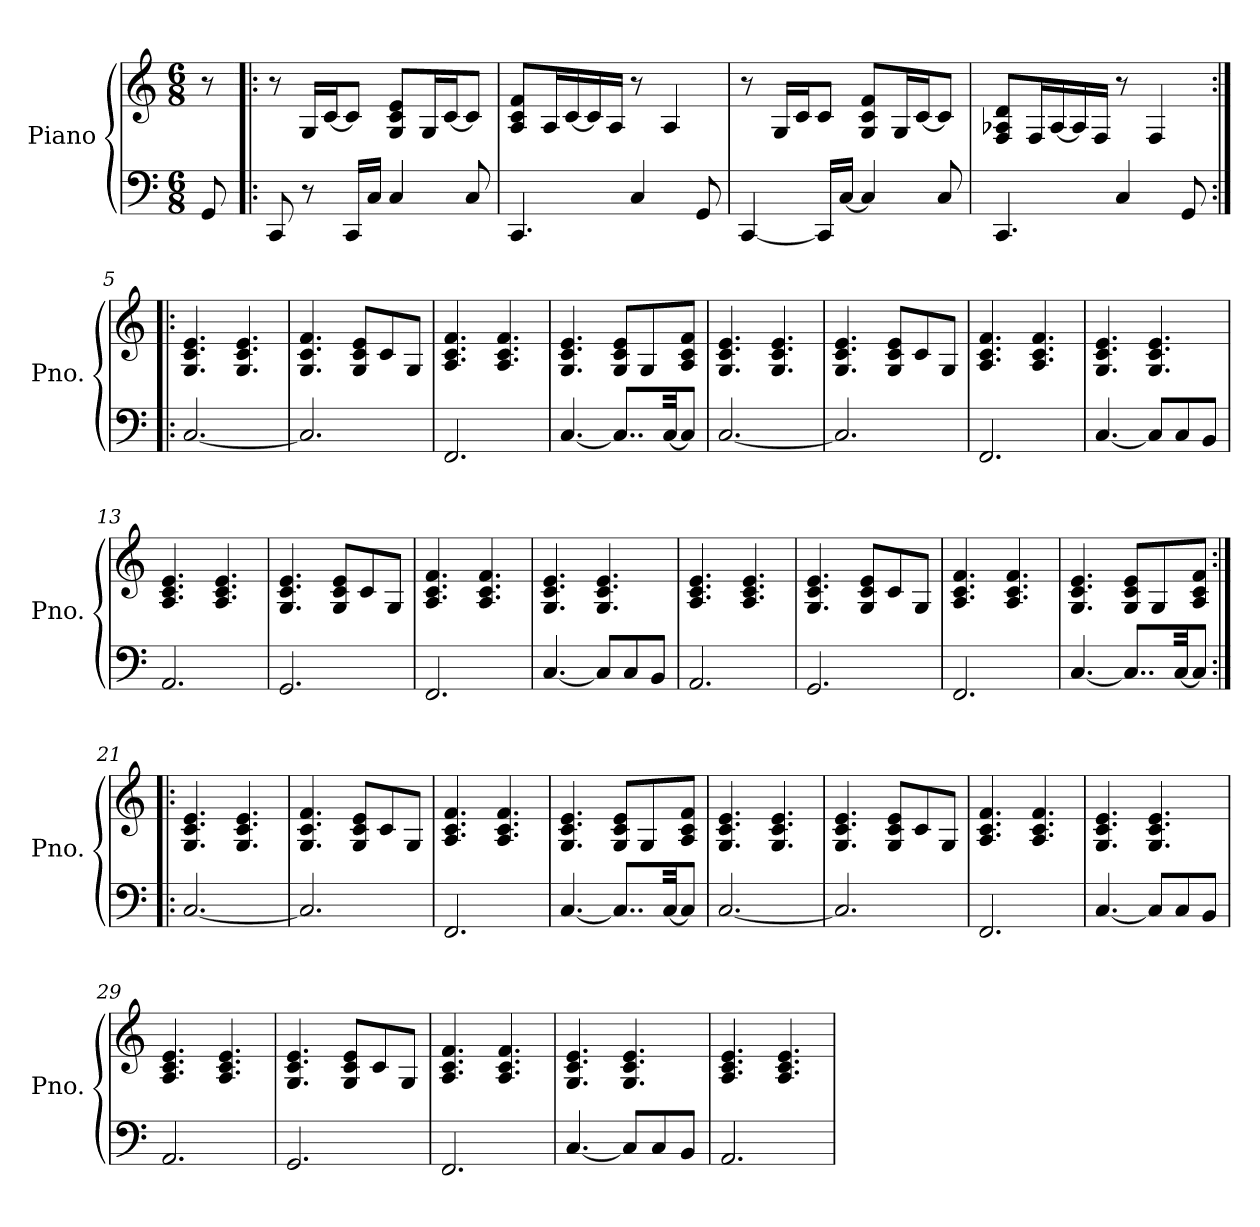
**kern	**kern
*part1	*part1
*staff2	*staff1
*I"Piano	*
*I'Pno.	*
*clefF4	*clefG2
*k[]	*k[]
*M6/8	*M6/8
=	=
8GG/	8r
=1!|:	=1!|:
8CC/	8r
8r	16G/LL
.	[16c/J
16CC/LL	8c/J]
16C/JJ	.
4C/	8G/ 8c/ 8e/L
.	16G/L
.	[16c/J
8C/	8c/J]
=2	=2
4.CC/	8A/ 8c/ 8f/L
.	16A/L
.	[16c/
.	16c/]
.	16A/JJ
4C/	8r
.	4A/
8GG/	.
=3	=3
[4CC/	8r
.	16G/LL
.	16c/J
16CC/LL]	8c/J
[16C/JJ	.
4C/]	8G/ 8c/ 8f/L
.	16G/L
.	[16c/J
8C/	8c/J]
=4	=4
4.CC/	8F/ 8A-X/ 8d/L
.	16F/L
.	[16A-/
.	16A-/]
.	16F/JJ
4C/	8r
.	4F/
8GG/	.
!!LO:LB:g=z
=5:|!|:	=5:|!|:
[2.C/	4.G/ 4.c/ 4.e/
.	4.G/ 4.c/ 4.e/
=6	=6
2.C/]	4.G/ 4.c/ 4.f/
.	8G/ 8c/ 8e/L
.	8c/
.	8G/J
=7	=7
2.FF/	4.A/ 4.c/ 4.f/
.	4.A/ 4.c/ 4.f/
=8	=8
[4.C/	4.G/ 4.c/ 4.e/
8..C/L]	8G/ 8c/ 8e/L
.	8G/
[32C/KK	.
8C/J]	8A/ 8c/ 8f/J
=9	=9
[2.C/	4.G/ 4.c/ 4.e/
.	4.G/ 4.c/ 4.e/
=10	=10
2.C/]	4.G/ 4.c/ 4.e/
.	8G/ 8c/ 8e/L
.	8c/
.	8G/J
=11	=11
2.FF/	4.A/ 4.c/ 4.f/
.	4.A/ 4.c/ 4.f/
=12	=12
[4.C/	4.G/ 4.c/ 4.e/
8C/L]	4.G/ 4.c/ 4.e/
8C/	.
8BB/J	.
=13	=13
2.AA/	4.A/ 4.c/ 4.e/
.	4.A/ 4.c/ 4.e/
!!LO:LB:g=z
=14	=14
2.GG/	4.G/ 4.c/ 4.e/
.	8G/ 8c/ 8e/L
.	8c/
.	8G/J
=15	=15
2.FF/	4.A/ 4.c/ 4.f/
.	4.A/ 4.c/ 4.f/
=16	=16
[4.C/	4.G/ 4.c/ 4.e/
8C/L]	4.G/ 4.c/ 4.e/
8C/	.
8BB/J	.
=17	=17
2.AA/	4.A/ 4.c/ 4.e/
.	4.A/ 4.c/ 4.e/
=18	=18
2.GG/	4.G/ 4.c/ 4.e/
.	8G/ 8c/ 8e/L
.	8c/
.	8G/J
=19	=19
2.FF/	4.A/ 4.c/ 4.f/
.	4.A/ 4.c/ 4.f/
=20	=20
[4.C/	4.G/ 4.c/ 4.e/
8..C/L]	8G/ 8c/ 8e/L
.	8G/
[32C/KK	.
8C/J]	8A/ 8c/ 8f/J
=21:|!|:	=21:|!|:
[2.C/	4.G/ 4.c/ 4.e/
.	4.G/ 4.c/ 4.e/
=22	=22
2.C/]	4.G/ 4.c/ 4.f/
.	8G/ 8c/ 8e/L
.	8c/
.	8G/J
!!LO:LB:g=z
=23	=23
2.FF/	4.A/ 4.c/ 4.f/
.	4.A/ 4.c/ 4.f/
=24	=24
[4.C/	4.G/ 4.c/ 4.e/
8..C/L]	8G/ 8c/ 8e/L
.	8G/
[32C/KK	.
8C/J]	8A/ 8c/ 8f/J
=25	=25
[2.C/	4.G/ 4.c/ 4.e/
.	4.G/ 4.c/ 4.e/
=26	=26
2.C/]	4.G/ 4.c/ 4.e/
.	8G/ 8c/ 8e/L
.	8c/
.	8G/J
=27	=27
2.FF/	4.A/ 4.c/ 4.f/
.	4.A/ 4.c/ 4.f/
=28	=28
[4.C/	4.G/ 4.c/ 4.e/
8C/L]	4.G/ 4.c/ 4.e/
8C/	.
8BB/J	.
=29	=29
2.AA/	4.A/ 4.c/ 4.e/
.	4.A/ 4.c/ 4.e/
=30	=30
2.GG/	4.G/ 4.c/ 4.e/
.	8G/ 8c/ 8e/L
.	8c/
.	8G/J
=31	=31
2.FF/	4.A/ 4.c/ 4.f/
.	4.A/ 4.c/ 4.f/
=32	=32
[4.C/	4.G/ 4.c/ 4.e/
8C/L]	4.G/ 4.c/ 4.e/
8C/	.
8BB/J	.
!!LO:LB:g=z
=33	=33
2.AA/	4.A/ 4.c/ 4.e/
.	4.A/ 4.c/ 4.e/
=	=
*-	*-
